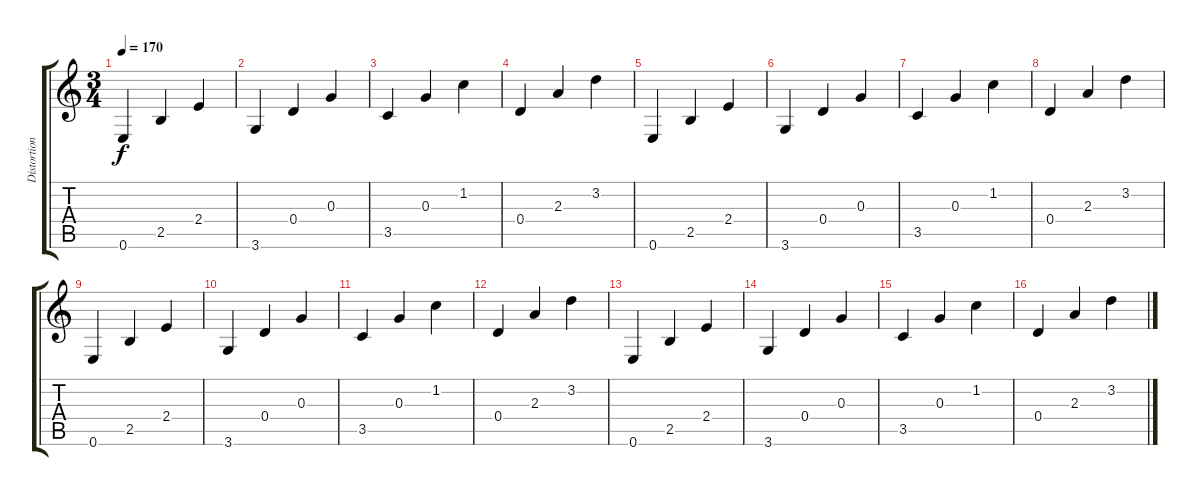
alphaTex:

\track ("Distortion Lead" "Distortion") {instrument distortionguitar}
\staff {score tabs}
\tuning (E4 B3 G3 D3 A2 E2) {hide}
\ts (3 4)
\tempo 170
\clef g2
\ks c
0.6.4{dy f} 2.5.4 2.4.4 |
3.6.4 0.4.4 0.3.4 |
3.5.4 0.3.4 1.2.4 |
0.4.4 2.3.4 3.2.4 |
0.6.4 2.5.4 2.4.4 |
3.6.4 0.4.4 0.3.4 |
3.5.4 0.3.4 1.2.4 |
0.4.4 2.3.4 3.2.4 |
0.6.4 2.5.4 2.4.4 |
3.6.4 0.4.4 0.3.4 |
3.5.4 0.3.4 1.2.4 |
0.4.4 2.3.4 3.2.4 |
0.6.4 2.5.4 2.4.4 |
3.6.4 0.4.4 0.3.4 |
3.5.4 0.3.4 1.2.4 |
0.4.4 2.3.4 3.2.4
